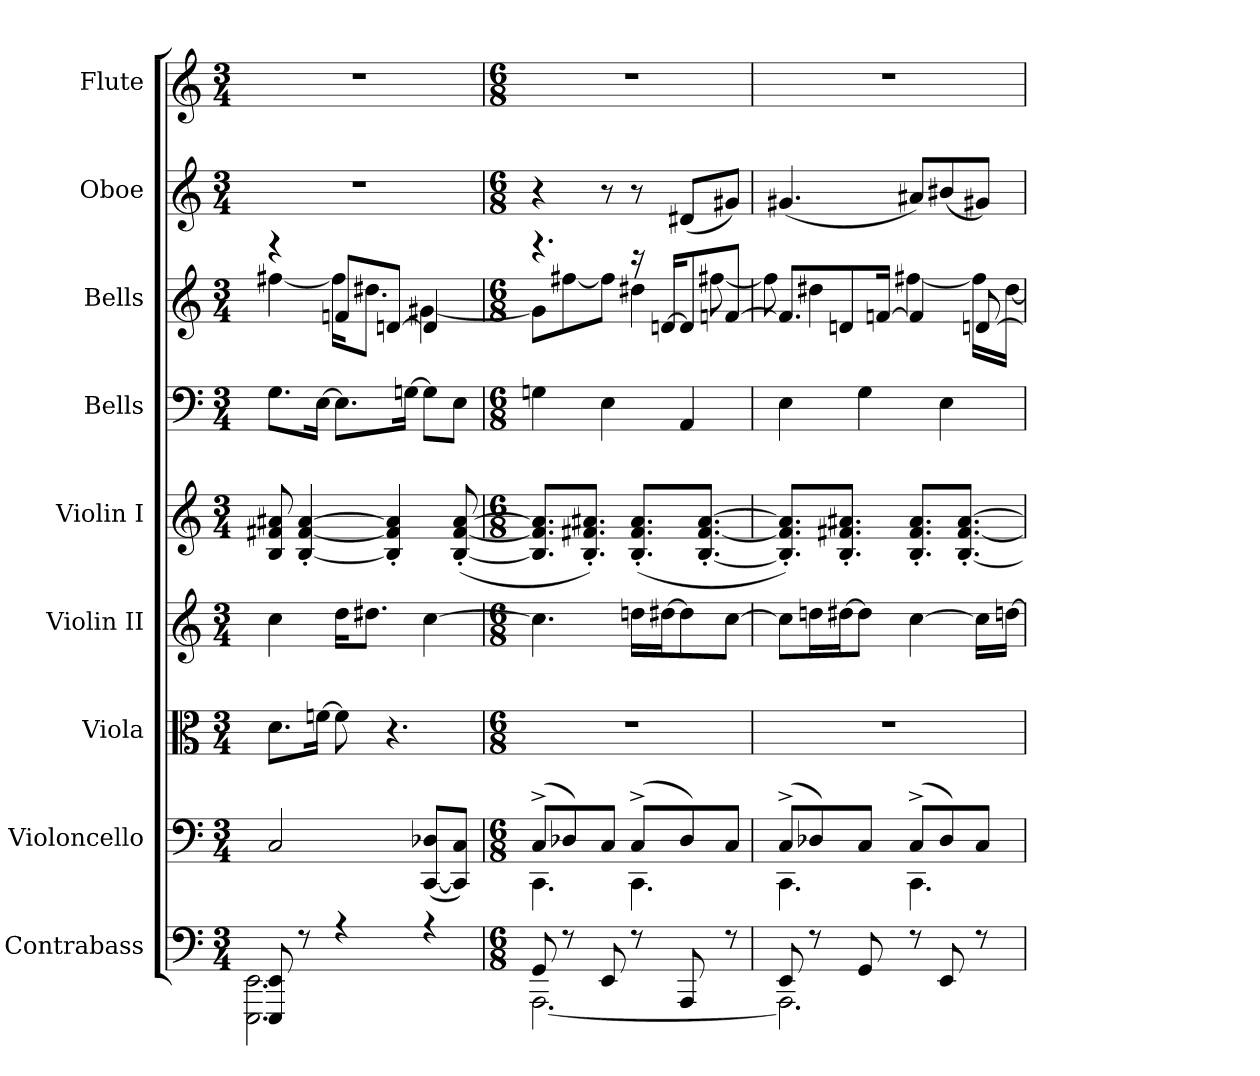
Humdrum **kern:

**kern	**kern	**kern	**kern	**kern	**kern	**kern	**kern	**kern
*part9	*part8	*part7	*part6	*part5	*part4	*part3	*part2	*part1
*staff9	*staff8	*staff7	*staff6	*staff5	*staff4	*staff3	*staff2	*staff1
*I"Contrabass	*I"Violoncello	*I"Viola	*I"Violin II	*I"Violin I	*I"Bells	*I"Bells	*I"Oboe	*I"Flute
*I'Cb.	*I'Vc.	*I'Vla.	*I'Vln. II	*I'Vln. I	*	*	*I'Ob.	*I'Fl.
*clefF4	*clefF4	*clefC3	*clefG2	*clefG2	*clefF4	*clefG2	*clefG2	*clefG2
*k[]	*k[]	*k[]	*k[]	*k[]	*k[]	*k[]	*k[]	*k[]
*C:	*C:	*C:	*C:	*C:	*C:	*C:	*C:	*C:
*M3/4	*M3/4	*M3/4	*M3/4	*M3/4	*M3/4	*M3/4	*M3/4	*M3/4
=1	=1	=1	=1	=1	=1	=1	=1	=1
*^	*	*	*	*	*	*^	*	*
8EEE 8EE	2.EEE 2.EE	2C	8.dL	4cc	8B 8f#X 8a#X	8.GL	4r	[4ff#X	2.r	2.r
8r	.	.	.	.	[4B' [4f#' [4a#'	.	.	.	.	.
.	.	.	[16fnJk	.	.	[16EJk	.	.	.	.
4r	.	.	8f]	16ddKL	.	8.EL]	8fnL	16ff#KL]	.	.
.	.	.	.	8.dd#XJ	.	.	.	8.dd#XJ	.	.
.	.	.	4.r	.	4B]' 4f#]' 4a#]'	.	[8dnJ	.	.	.
.	.	.	.	.	.	[16GnJk	.	.	.	.
4r	.	([8CC 8D-XL	.	[4cc	.	8GL]	4d]	[4g#X	.	.
.	.	8CC] 8CJ)	.	.	([8B' [8f#' [8a#'	8EJ	.	.	.	.
=2	=2	=2	=2	=2	=2	=2	=2	=2	=2	=2
*M6/8	*	*M6/8	*M6/8	*M6/8	*M6/8	*M6/8	*M6/8	*	*M6/8	*M6/8
*	*	*^	*	*	*	*	*	*	*	*
8GG	[2.AAA	(8C^L	4.CC	2.r	4.cc]	8.B] 8.f#] 8.a#]L	4Gn	4.r	8g#L]	4r	2.r
8r	.	8D-X)	.	.	.	.	.	.	[8ff#X	.	.
.	.	.	.	.	.	8.B' 8.f#X' 8.a#X'J)	.	.	.	.	.
8EE	.	8CJ	.	.	.	.	4E	.	8ff#J]	8r	.
8r	.	(8C^L	4.CC	.	16ddnLL	(8.B' 8.f#' 8.a#'L	.	16r	4dd#X	8r	.
.	.	.	.	.	[16dd#XJ	.	.	[16dnKL	.	.	.
8AAA	.	8D-)	.	.	8dd#]	.	4AA	8d]	.	(8d#XL	.
.	.	.	.	.	.	[8.B' [8.f#' [8.a#'J	.	.	.	.	.
8r	.	8CJ	.	.	[8ccJ	.	.	[8fnJ	[8ff#X	8g#XJ)	.
=3	=3	=3	=3	=3	=3	=3	=3	=3	=3	=3	=3
8EE	2.AAA]	(8C^L	4.CC	2.r	8ccL]	8.B]' 8.f#]' 8.a#]'L)	4E	8.fL]	8ff#]	(4.g#X	2.r
8r	.	8D-X)	.	.	16ddnL	.	.	.	4dd#X	.	.
.	.	.	.	.	[16dd#XJ	8.B' 8.f#X' 8.a#X'J	.	8dn	.	.	.
8GG	.	8CJ	.	.	8dd#J]	.	4G	.	.	.	.
.	.	.	.	.	.	.	.	[16fnJk	.	.	.
8r	.	(8C^L	4.CC	.	[4cc	8.B' 8.f#' 8.a#'L	.	4f]	[4ff#X	8a#XL)	.
8EE	.	8D-)	.	.	.	.	4E	.	.	(8b#X	.
.	.	.	.	.	.	[8.B' [8.f#' [8.a#'J	.	.	.	.	.
8r	.	8CJ	.	.	16ccLL]	.	.	[8dn	16ff#LL]	8g#XJ)	.
.	.	.	.	.	[16ddnJJ	.	.	.	[16dd#JJ	.	.
*v	*v	*	*	*	*	*	*	*v	*v	*	*
*	*v	*v	*	*	*	*	*	*	*
=	=	=	=	=	=	=	=	=
*-	*-	*-	*-	*-	*-	*-	*-	*-
